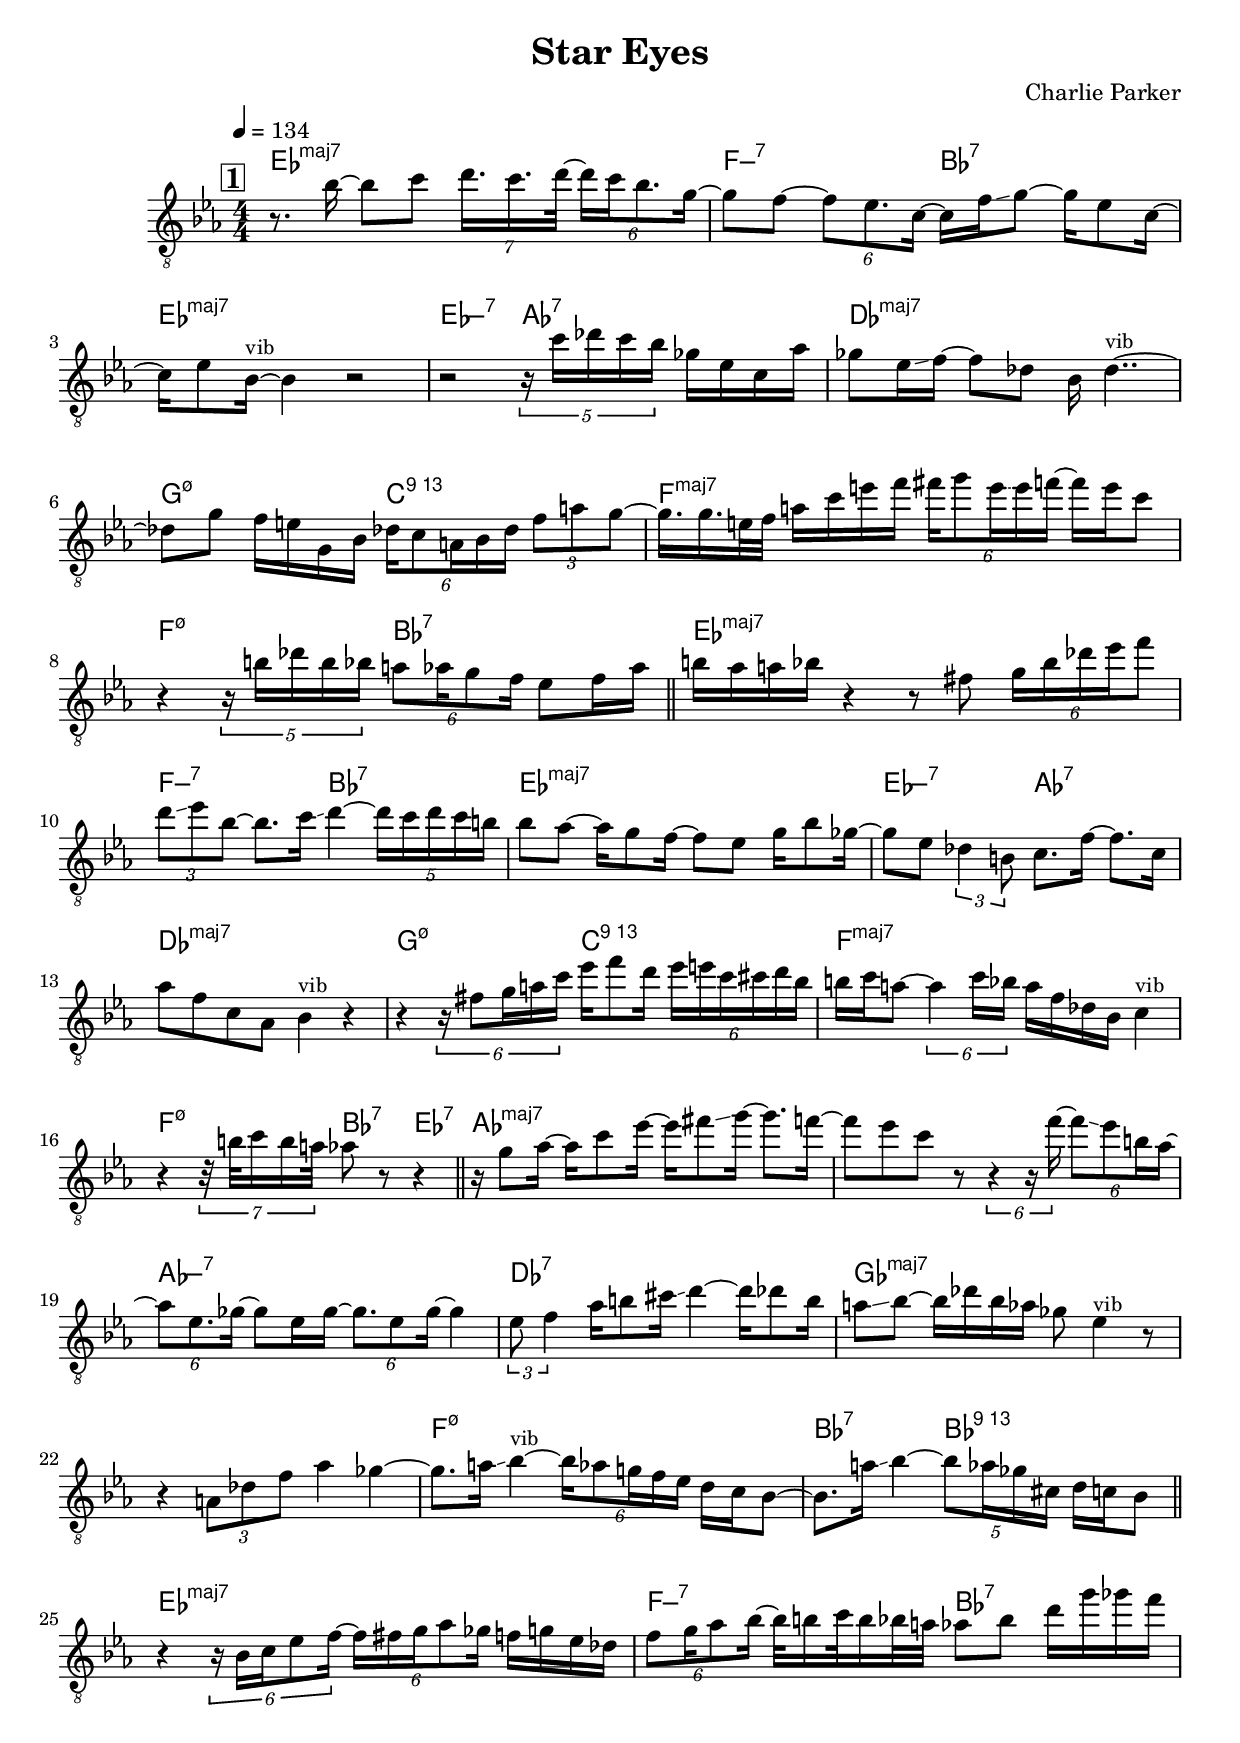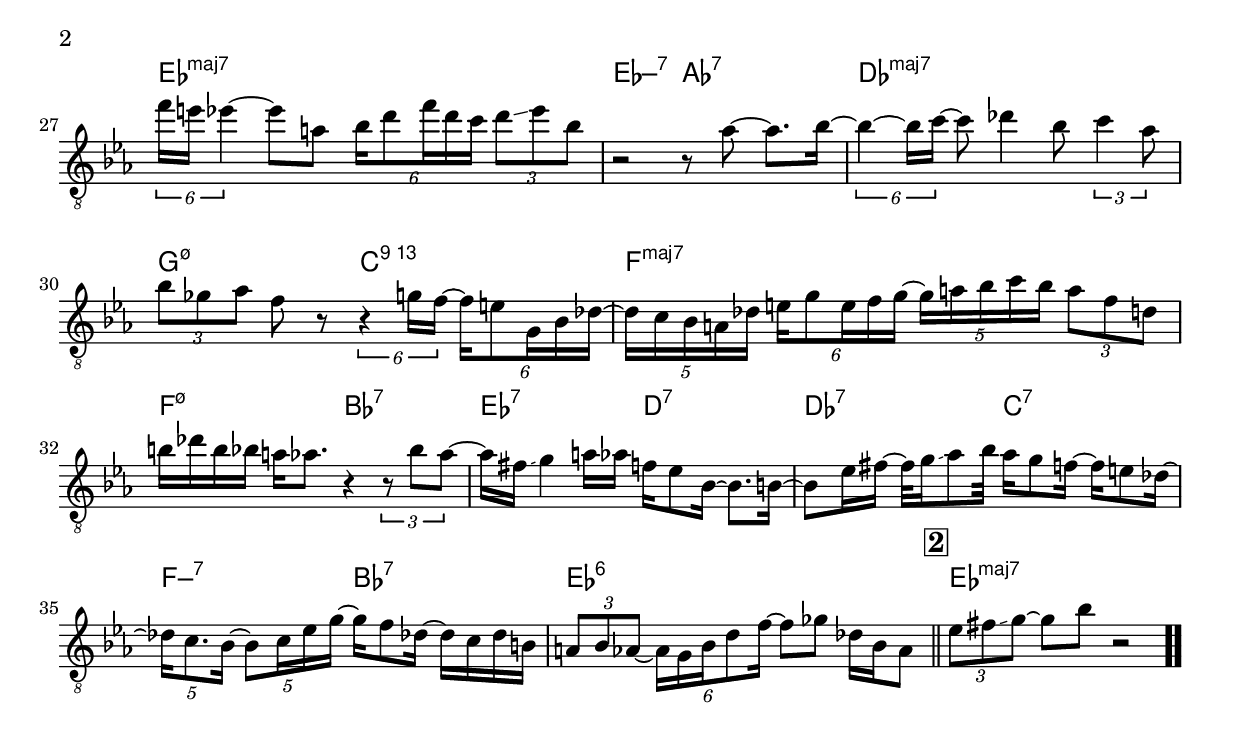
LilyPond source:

\version "2.13.2"

#(ly:set-option 'point-and-click #f)

\header {
  title = "Star Eyes"
  composer = "Charlie Parker"
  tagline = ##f
}
global =
{
    \override Staff.TimeSignature #'style = #'()
    \time 4/4
    \clef "treble_8"
    \key es \major
    \override Rest #'direction = #'0
    \override MultiMeasureRest #'staff-position = #0
}
\score
{
<<
    \transpose c' c'

    \new ChordNames { \chords {
      \set majorSevenSymbol = \markup { "maj7" }
      \set minorChordModifier = \markup { \char ##x2013 }
      
      | es1:maj | f2:min7 bes2:7 | es1:maj | es2:min7 aes2:7 | des1:maj | g2:min5-7 c2:775+ | f1:maj | f2:min5-7 bes2:7 
      | es1:maj | f2:min7 bes2:7 | es1:maj | es2:min7 aes2:7 | des1:maj | g2:min5-7 c2:775+ | f1:maj | f2:min5-7 bes4:7 es4:7 
      | aes1:maj | s1 | aes1:min7 | des1:7 | ges1:maj | s1 | f1:min5-7 | bes2:7 bes2:13.9 
      | es1:maj | f2:min7 bes2:7 | es1:maj | es2:min7 aes2:7 | des1:maj | g2:min5-7 c2:775+ | f1:maj | f2:min5-7 bes2:7 
      | es2:7 d2:7 | des2:7 c2:7 | f2:min7 bes2:7 | es1:6 | es1:maj|
      }
      }

    \new Staff
    <<
    \transpose c' c'

    {
      \global
  		%\override Score.MetronomeMark #'transparent = ##t
  		%\override Score.MetronomeMark #'stencil = ##f
  		
  		\override HorizontalBracket #'direction = #UP
  		\override HorizontalBracket #'bracket-flare = #'(0 . 0)
  		
  		\override TextSpanner #'dash-fraction = #1.0
  		\override TextSpanner #'bound-details #'left #'text = \markup{ \concat{\draw-line #'(0 . -1.0) \draw-line #'(1.0 . 0) }}
  		\override TextSpanner #'bound-details #'right #'text = \markup{ \concat{ \draw-line #'(1.0 . 0) \draw-line #'(0 . -1.0) }}
          \set Score.markFormatter = #format-mark-box-numbers


      \tempo 4 = 134
      \set Score.currentBarNumber = #1
     
      \bar "||" \mark \default r8. bes'16~ bes'8 c''8 \tuplet 7/8 {d''16. c''16. d''32~} \tuplet 6/4 {d''16 c''16 bes'8. g'16~} 
      | g'8 f'8~ \tuplet 6/4 {f'8 es'8. c'16~} c'16 f'16\glissando  g'8~ g'16 es'8 c'16~ 
      | c'16 es'8 bes16~^\markup{\left-align \small vib} bes4 r2 
      | r2 \tuplet 5/4 {r16 c''16 des''16 c''16 bes'16} ges'16 es'16 c'16 aes'16 
      | ges'8 es'16\glissando  f'16~ f'8 des'8 bes16 des'4..~^\markup{\left-align \small vib} 
      | des'8 g'8 f'16 e'16 g16 bes16 \tuplet 6/4 {des'16 c'8 a16 bes16 des'16} \tuplet 3/2 {f'8 a'8 g'8~} 
      | g'16. g'16. e'32 f'32 a'16 c''16 e''16 f''16 \tuplet 6/4 {fis''16 g''8 e''16\glissando  e''16 f''16~} f''16 e''16 c''8 
      | r4 \tuplet 5/4 {r16 b'16 des''16 b'16 bes'16} \tuplet 6/4 {a'8 aes'16 g'8 f'16} es'8 f'16 aes'16 
      \bar "||" b'16 aes'16 a'16 bes'16 r4 r8 fis'8 \tuplet 6/4 {g'16 bes'16 des''16 es''16 f''8} 
      | \tuplet 3/2 {d''8\glissando  es''8 bes'8~} bes'8. c''16\glissando  d''4~ \tuplet 5/4 {d''16 c''16 d''16 c''16 b'16} 
      | bes'8 aes'8~ aes'16 g'8 f'16~ f'8 es'8 g'16 bes'8 ges'16~ 
      | ges'8 es'8 \tuplet 3/2 {des'4 b8} c'8. f'16~ f'8. c'16 
      | aes'8 f'8 c'8 aes8 bes4^\markup{\left-align \small vib} r4 
      | r4 \tuplet 6/4 {r16 fis'8 g'16 a'16 c''16} es''16 f''8 d''16 \tuplet 6/4 {es''16 e''16 c''16 cis''16 d''16 bes'16} 
      | b'16 c''16 a'8~ \tuplet 6/4 {a'4 c''16 bes'16} a'16 f'16 des'16 bes16 c'4^\markup{\left-align \small vib} 
      | r4 \tuplet 7/8 {r32 b'32 c''16 b'16 a'32} aes'8 r8 r4 
      \bar "||" r16 g'8 aes'16~ aes'16 c''8 es''16~ es''16 fis''8\glissando  g''16~ g''8. f''16~ 
      | f''8 es''8 c''8 r8 \tuplet 6/4 {r4 r16 f''16~} \tuplet 6/4 {f''8\glissando  es''8 b'16 aes'16~} 
      | \tuplet 6/4 {aes'8 es'8. ges'16~} ges'8 es'16 ges'16~ \tuplet 6/4 {ges'8. es'8 ges'16~} ges'4 
      | \tuplet 3/2 {es'8 f'4} aes'16 b'8 cis''16\glissando  d''4~ d''16 des''8 b'16 
      | a'8\glissando  bes'8~ bes'16 des''16 bes'16 aes'16 ges'8 es'4^\markup{\left-align \small vib} r8 
      | r4 \tuplet 3/2 {a8 des'8 f'8} aes'4 ges'4~ 
      | ges'8. a'16\glissando  bes'4~^\markup{\left-align \small vib} \tuplet 6/4 {bes'16 aes'8 g'16 f'16 es'16} d'16 c'16 bes8~ 
      | bes8. a'16\glissando  bes'4~ \tuplet 5/4 {bes'8 aes'16 ges'16 cis'16} d'16 c'16 bes8 
      \bar "||" r4 \tuplet 6/4 {r16 bes16 c'16 es'8 f'16~} \tuplet 6/4 {f'16 fis'16 g'16 aes'8 ges'16} f'16\glissando  g'16 es'16 des'16 
      | \tuplet 6/4 {f'8 g'16 aes'8 bes'16~} bes'32 b'16 c''32 b'16 bes'32 a'32 aes'8 bes'8 d''16 g''16 ges''16 f''16 
      | \tuplet 6/4 {f''16 e''16 es''4~} es''8 a'8 \tuplet 6/4 {bes'16 d''8 f''16 d''16 c''16} \tuplet 3/2 {d''8\glissando  es''8 bes'8} 
      | r2 r8 aes'8~ aes'8. bes'16~ 
      | \tuplet 6/4 {bes'4~ bes'16 c''16~} c''8 des''4 bes'8 \tuplet 3/2 {c''4 aes'8} 
      | \tuplet 3/2 {bes'8 ges'8 aes'8} f'8 r8 \tuplet 6/4 {r4 g'16 f'16~} \tuplet 6/4 {f'16 e'8 g16 bes16 des'16~} 
      | \tuplet 5/4 {des'16 c'16 bes16 a16 des'16} \tuplet 6/4 {e'16 g'8 e'16 f'16 g'16~} \tuplet 5/4 {g'16 a'16 bes'16 c''16 bes'16} \tuplet 3/2 {a'8 f'8 d'8} 
      | b'16 des''16 b'16 bes'16 a'16 aes'8. r4 \tuplet 3/2 {r8 bes'8 aes'8~} 
      | aes'16 fis'16\glissando  g'4 a'16 aes'16 f'16 es'8 bes16~ bes8. b16~ 
      | b8 es'16 fis'16~ fis'32 g'16\glissando  aes'8 bes'32 aes'16 g'8 f'16~ f'16 e'8 des'16~ 
      | \tuplet 5/4 {des'16 c'8. bes16~} \tuplet 5/4 {bes8 c'16 es'16 g'16~} g'16 f'8 des'16~ des'16 c'16 des'16 b16 
      | \tuplet 3/2 {a8 bes8 aes8~} \tuplet 6/4 {aes16 g16 bes16 d'8 f'16~} f'8 ges'8 des'16 bes16 aes8 
      \bar "||" \mark \default \tuplet 3/2 {es'8 fis'8\glissando  g'8~} g'8 bes'8 r2\bar  ".."
    }
    >>
>>    
}
